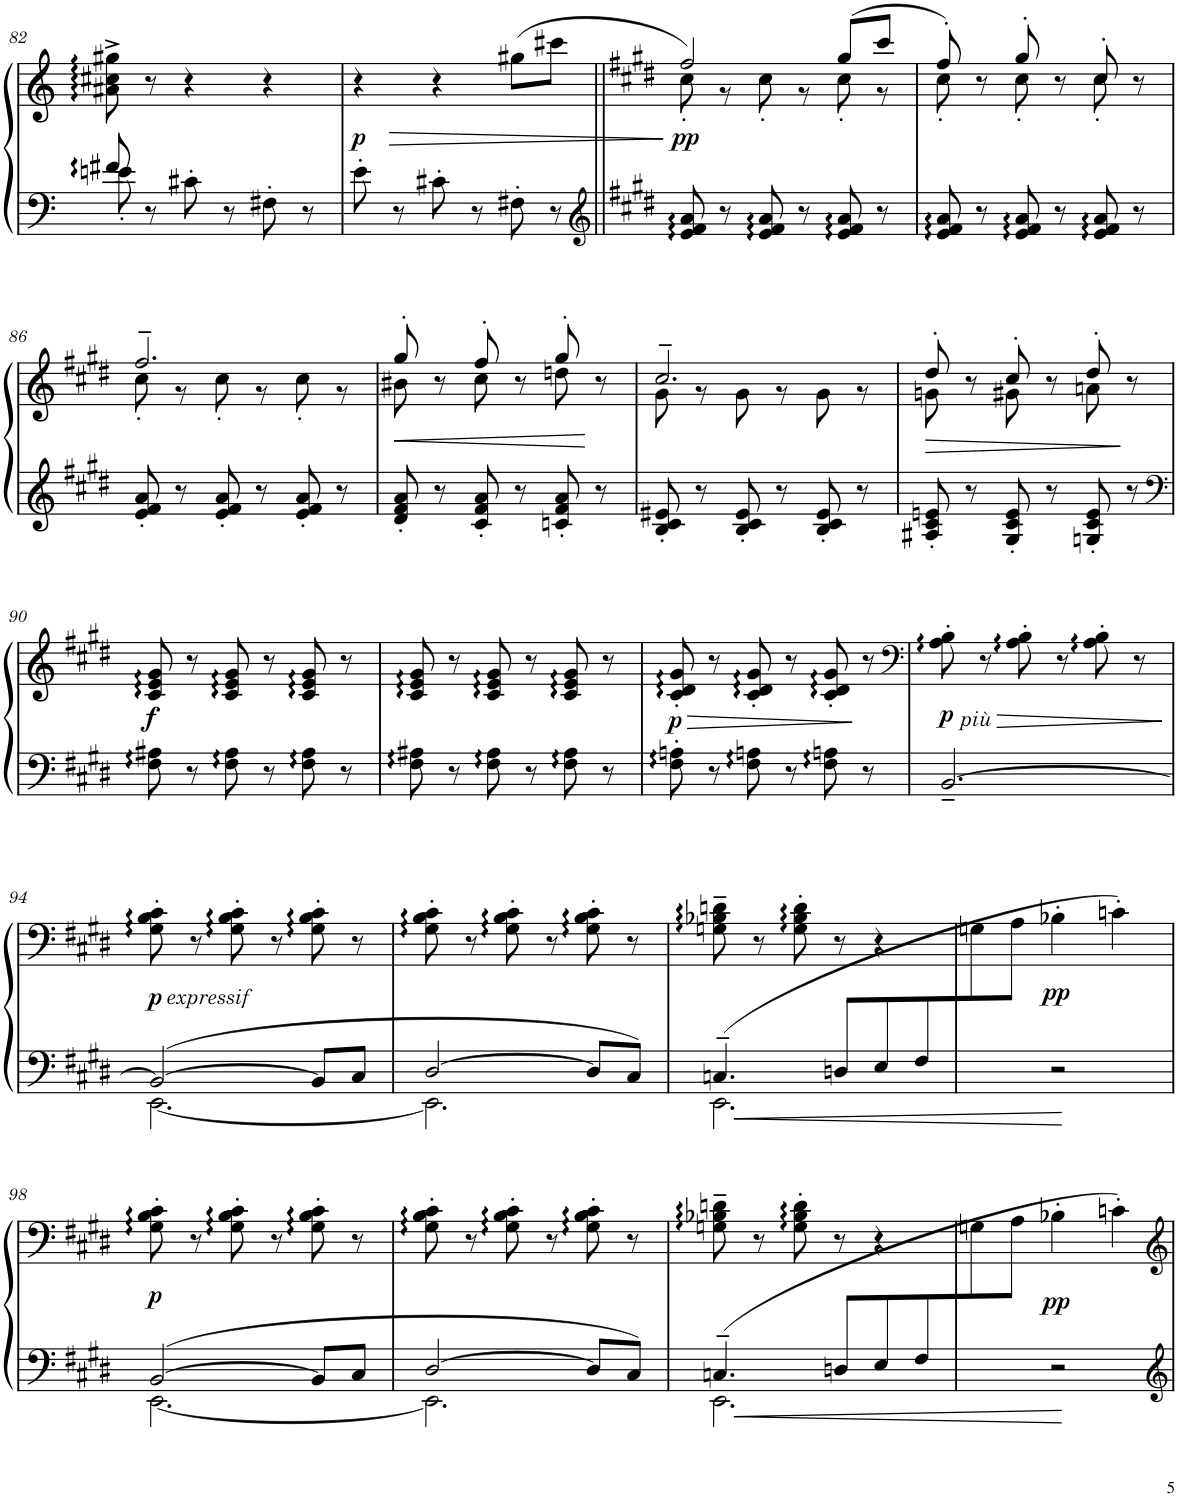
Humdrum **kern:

**kern	**kern	**dynam
*part1	*part1	*part1
*staff2	*staff1	*staff1/2
*I"Piano	*	*
*I'Pno.	*	*
!!LO:PB:g=z
*clefF4	*clefG2	*
*k[]	*k[]	*
*M3/4	*M3/4	*
=82	=82	=82
*^	*	*
8en'\	8f#X/	8a#X\^ 8cc#X\^ 8gg#X\^	.
8r	2ryy	8r	.
8c#X'>\	.	4r	.
8r	.	.	.
8F#X'\	.	4r	.
8r	8ryy	.	.
=83	=83	=83	=83
!	!	!	!LO:HP:b
!	!	!	!LO:DY:n=1:b
*v	*v	*	*
8e'\	4r	> p
8r	.	.
8c#X'>\	4r	.
8r	.	.
8F#X'\	(8gg#X\L	.
8r	8ccc#X\J	.
.	.	]
=84||	=84||	=84||
*clefG2	*	*
*k[f#c#g#d#]	*k[f#c#g#d#]	*
*	*^	*
!	!	!	!LO:DY:b
8e/ 8f#/ 8a/	2ff#/)	8cc#'\	pp
8r	.	8r	.
8e/ 8f#/ 8a/	.	8cc#'\	.
8r	.	8r	.
8e/ 8f#/ 8a/	(8gg#/L	8cc#'\	.
8r	8ccc#/J	8r	.
=85	=85	=85	=85
8e/ 8f#/ 8a/	8ff#'/)	8cc#'\	.
8r	8r	8ryy	.
8e/ 8f#/ 8a/	8gg#'/	8cc#'\	.
8r	8r	8ryy	.
8e/ 8f#/ 8a/	8cc#'/	8cc#'\	.
8r	8r	8ryy	.
!!LO:LB:g=z	!!
=86	=86	=86	=86
8e/' 8f#/' 8a/'	2.ff#~/	8cc#'\	.
8r	.	8r	.
8e/' 8f#/' 8a/'	.	8cc#'\	.
8r	.	8r	.
8e/' 8f#/' 8a/'	.	8cc#'\	.
8r	.	8r	.
=87	=87	=87	=87
!	!	!	!LO:HP:b
8d#/' 8f#/' 8a/'	8gg#'/	8b#X\	<
8r	8r	8ryy	.
8c#/' 8f#/' 8a/'	8ff#'/	8cc#\	.
8r	8r	8ryy	.
8cn/' 8f#/' 8a/'	8gg#'/	8ddn\	.
8r	8r	8ryy	[
=88	=88	=88	=88
8B/' 8c#/' 8e#X/'	2.cc#~/	8g#\	.
8r	.	8r	.
8B/' 8c#/' 8e#/'	.	8g#\	.
8r	.	8r	.
8B/' 8c#/' 8e#/'	.	8g#\	.
8r	.	8r	.
=89	=89	=89	=89
!	!	!	!LO:HP:b
8A#X/' 8c#/' 8en/'	8dd#'/	8gn\	>
8r	8r	8ryy	.
8G#/' 8c#/' 8e/'	8cc#'/	8g#X\	.
8r	8r	8ryy	.
8Gn/' 8c#/' 8e/'	8dd#'/	8an\	.
8r	8r	8ryy	.
*	*v	*v	*
.	.	]
!!LO:LB:g=z
=90	=90	=90
*clefF4	*	*
!	!	!LO:DY:b
8F#\ 8A#X\	8c#/ 8e/ 8g#/	f
8r	8r	.
8F#\ 8A#\	8c#/ 8e/ 8g#/	.
8r	8r	.
8F#\ 8A#\	8c#/ 8e/ 8g#/	.
8r	8r	.
=91	=91	=91
8F#\ 8A#X\	8c#/ 8e/ 8g#/	.
8r	8r	.
8F#\ 8A#\	8c#/ 8e/ 8g#/	.
8r	8r	.
8F#\ 8A#\	8c#/ 8e/ 8g#/	.
8r	8r	.
=92	=92	=92
!	!	!LO:HP:b
!	!	!LO:DY:n=1:b
8F#\' 8An\'	8c#/' 8d#/' 8g#/'	> p
8r	8r	.
8F#\ 8An\	8c#/' 8d#/' 8g#/'	.
8r	8r	.
8F#\ 8An\	8c#/' 8d#/' 8g#/'	.
8r	8r	]
=93	=93	=93
*	*clefF4	*
!	!LO:TX:b:i:t=più	!
!	!	!LO:HP:b
!	!	!LO:DY:n=1:b
[2.BB~/	8A\' 8B\'	> p
.	8r	.
.	8A\' 8B\'	.
.	8r	.
.	8A\' 8B\'	.
.	8r	.
.	.	]
!!LO:LB:g=z
=94	=94	=94
*^	*	*
!	!	!LO:TX:b:i:t=expressif	!
!	!	!	!LO:DY:b
2BB/_	[2.EE\	8G#\' 8B\' 8c#\'	p
.	.	8r	.
.	.	8G#\' 8B\' 8c#\'	.
.	.	8r	.
8BB/L]	.	8G#\' 8B\' 8c#\'	.
8C#/J	.	8r	.
=95	=95	=95	=95
[2D#/	2.EE\]	8G#\' 8B\' 8c#\'	.
.	.	8r	.
.	.	8G#\' 8B\' 8c#\'	.
.	.	8r	.
8D#/L]	.	8G#\' 8B\' 8c#\'	.
8C#/J	.	8r	.
=96	=96	=96	=96
!	!	!	!LO:HP:b=2
(4.Cn~/	2.EE\	8Gn\~ 8B-X\~ 8dn\~	<
.	.	8r	.
.	.	8G\' 8B-\' 8d\'	.
8Dn/L	.	8r	.
8E/	.	4r	.
8F#/	.	.	.
*v	*v	*	*
=97	=97	=97
*	*^	*
4ryy	4ryy	8Gn\	.
.	.	8A\J	.
!	!	!	!LO:DY:n=1:b
2r	4B-X'\	2ryy	[ pp
.	4cn'\)	.	.
*	*v	*v	*
!!LO:LB:g=z
=98	=98	=98
*^	*	*
!	!	!	!LO:DY:b
[2BB/	[2.EE\	8G#\' 8B\' 8c#\'	p
.	.	8r	.
.	.	8G#\' 8B\' 8c#\'	.
.	.	8r	.
8BB/L]	.	8G#\' 8B\' 8c#\'	.
8C#/J	.	8r	.
=99	=99	=99	=99
[2D#/	2.EE\]	8G#\' 8B\' 8c#\'	.
.	.	8r	.
.	.	8G#\' 8B\' 8c#\'	.
.	.	8r	.
8D#/L]	.	8G#\' 8B\' 8c#\'	.
8C#/J	.	8r	.
=100	=100	=100	=100
!	!	!	!LO:HP:b=2
(4.Cn~/	2.EE\	8Gn\~ 8B-X\~ 8dn\~	<
.	.	8r	.
.	.	8G\' 8B-\' 8d\'	.
8Dn/L	.	8r	.
8E/	.	4r	.
8F#/	.	.	.
*v	*v	*	*
=101	=101	=101
*	*^	*
4ryy	4ryy	8Gn\	.
.	.	8A\J	.
!	!	!	!LO:DY:n=1:b
2r	4B-X'\	2ryy	[ pp
.	4cn'\)	.	.
*	*v	*v	*
=	=	=
*-	*-	*-
